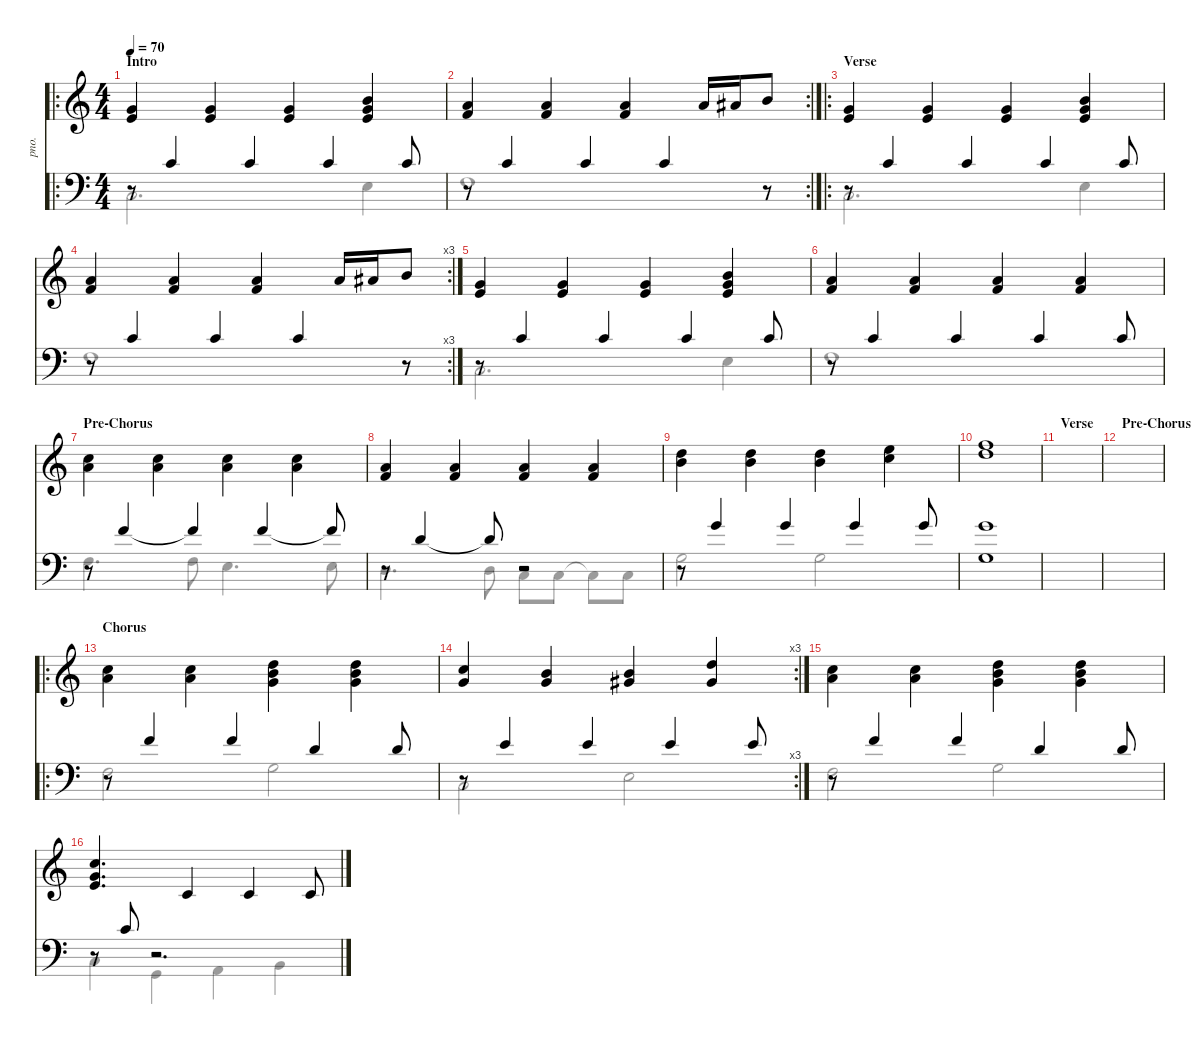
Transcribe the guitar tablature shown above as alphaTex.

\defaultSystemsLayout 4
\hideDynamics
\bracketExtendMode nobrackets
\otherSystemsTrackNameOrientation horizontal
\track ("Acoustic Piano" "pno.") {instrument acousticgrandpiano}
\staff {score}
\tuning (E4 B3 G3 D3 A2 E2)
\ro
\ts (4 4)
\section ("" "Intro")
\tempo 70
\clef g2
\scale
0.982831
\ks c
(17.4 14.4).4{dy mf instrument acousticgrandpiano beam Up} (17.4 14.4).4{beam Up} (17.4 14.4).4{beam Up} (21.4 17.4 14.4).4{beam Up} |
\rc 2
\scale
1.01717 (19.4 15.4).4{beam Up} (19.4 15.4).4{beam Up} (19.4 15.4).4{beam Up} 19.4.16{beam Up} 15.3{acc #}.16{beam Up} 21.4.8{beam Up} |
\ro
\section ("" "Verse")
\scale
0.924861 (17.4 14.4).4{beam Up} (17.4 14.4).4{beam Up} (17.4 14.4).4{beam Up} (21.4 17.4 14.4).4{beam Up} |
\rc 3
\scale
1.07514 (19.4 15.4).4{beam Up} (19.4 15.4).4{beam Up} (19.4 15.4).4{beam Up} 19.4.16{beam Up} 15.3{acc #}.16{beam Up} 21.4.8{beam Up} |
(17.4 14.4).4{beam Up} (17.4 14.4).4{beam Up} (17.4 14.4).4{beam Up} (21.4 17.4 14.4).4{beam Up} |
(19.4 15.4).4{beam Up} (19.4 15.4).4{beam Up} (19.4 15.4).4{beam Up} (19.4 15.4).4{beam Up} |
\section ("" "Pre-Chorus")
(22.4 19.4).4{beam Down} (22.4 19.4).4{beam Down} (22.4 19.4).4{beam Down} (22.4 19.4).4{beam Down} |
(19.4 15.4).4{beam Up} (19.4 15.4).4{beam Up} (19.4 15.4).4{beam Up} (19.4 15.4).4{beam Up} |
\scale
1.0126 (24.4 21.4).4{beam Down} (24.4 21.4).4{beam Down} (24.4 21.4).4{beam Down} (26.4 22.4).4{beam Down} |
\scale
0.987397 (27.4 24.4).1{beam Down} |
\section ("" "Verse")
|
\section ("" "Pre-Chorus")
|
\ro
\section ("" "Chorus")
(22.4 19.4).4{beam Down} (22.4 19.4).4{beam Down} (24.4 21.4 17.4).4{beam Down} (24.4 21.4 17.4).4{beam Down} |
\rc 3
(22.4 17.4).4{beam Up} (17.4 21.4).4{beam Up} (21.4 18.4{acc #}).4{beam Up} (24.4 18.4{acc #}).4{beam Up} |
(22.4 19.4).4{beam Down} (22.4 19.4).4{beam Down} (24.4 21.4 17.4).4{beam Down} (24.4 21.4 17.4).4{beam Down} |
(22.4 17.4 14.4).4{d beam Up} 10.4.4{beam Up} 10.4.4{beam Up} 10.4.8{beam Up}
\staff {score}
\tuning (G2 D2 A1 E1 B0)
\voice
\clef f4
\ottava regular
\simile none
\scale
0.982831
\ks c
r.8{dy mf beam Up} 32.4.4{beam Up} 32.4.4{beam Up} 32.4.4{beam Up} 27.3.8{beam Up} |
\scale
1.01717 r.8{beam Up} 32.4.4{beam Up} 32.4.4{beam Up} 32.4.4{beam Up} r.8{beam Up} |
\scale
0.924861 r.8{beam Up} 32.4.4{beam Up} 32.4.4{beam Up} 32.4.4{beam Up} 27.3.8{beam Up} |
\scale
1.07514 r.8{beam Up} 32.4.4{beam Up} 32.4.4{beam Up} 32.4.4{beam Up} r.8{beam Up} |
r.8{beam Up} 32.4.4{beam Up} 32.4.4{beam Up} 32.4.4{beam Up} 27.3.8{beam Up} |
r.8{beam Up} 32.4.4{beam Up} 32.4.4{beam Up} 32.4.4{beam Up} 32.4.8{beam Up} |
r.8{beam Up} 37.4.4{beam Up} 37.4{t}.4{beam Up} 37.4.4{beam Up} 37.4{t}.8{beam Up} |
r.8{beam Up} 34.4.4{beam Up} 34.4{t}.8{beam Up} r.2{beam Up} |
\scale
1.0126 r.8{beam Up} 39.4.4{beam Up} 39.4.4{beam Up} 39.4.4{beam Up} 39.4.8{beam Up} |
\scale
0.987397 (27.4 39.4).1{beam Down} |
|
|
r.8{beam Up} 37.4.4{beam Up} 37.4.4{beam Up} 34.4.4{beam Up} 34.4.8{beam Up} |
r.8{beam Up} 36.4.4{beam Up} 36.4.4{beam Up} 36.4.4{beam Up} 36.4.8{beam Up} |
r.8{beam Up} 37.4.4{beam Up} 37.4.4{beam Up} 34.4.4{beam Up} 34.4.8{beam Up} |
r.8{beam Up} 32.4.8{beam Up} r.2{d beam Up}
\voice
\clef f4
\ottava regular
\simile none
\scale
0.982831
\ks c
20.4.2{d dy mf beam Down} 24.4.4{beam Down} |
\scale
1.01717 25.4.1{beam Down} |
\scale
0.924861 20.4.2{d beam Down} 24.4.4{beam Down} |
\scale
1.07514 25.4.1{beam Down} |
20.4.2{d beam Down} 24.4.4{beam Down} |
25.4.1{beam Down} |
25.4.4{d beam Down} 25.4.8{beam Down} 24.4.4{d beam Down} 24.4.8{beam Down} |
22.4.4{d beam Down} 17.3.8{beam Down} 20.4.8{beam Down} 20.4.8{beam Down} 20.4{t}.8{beam Down} 20.4.8{beam Down} |
\scale
1.0126 27.4.2{beam Down} 27.4.2{beam Down} |
\scale
0.987397 |
|
|
25.4.2{beam Down} 27.4.2{beam Down} |
20.4.2{beam Down} 24.4.2{beam Down} |
25.4.2{beam Down} 27.4.2{beam Down} |
20.4.4{beam Down} 10.3.4{beam Down} 17.4.4{beam Down} 19.4.4{beam Down}
